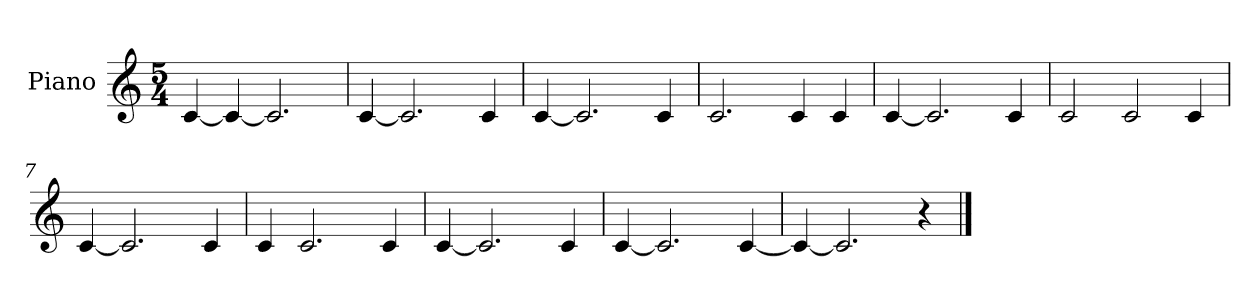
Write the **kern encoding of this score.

**kern
*part1
*staff1
*I"Piano
*I'Pno.
*clefG2
*k[]
*M5/4
*MM90
=1
[4c/
4c/_
2.c/]
=2
[4c/
2.c/]
4c/
=3
[4c/
2.c/]
4c/
=4
2.c/
4c/
4c/
=5
[4c/
2.c/]
4c/
=6
2c/
2c/
4c/
=7
[4c/
2.c/]
4c/
=8
4c/
2.c/
4c/
=9
[4c/
2.c/]
4c/
=10
[4c/
2.c/]
[4c/
=11
4c/_
2.c/]
4r
==
*-
